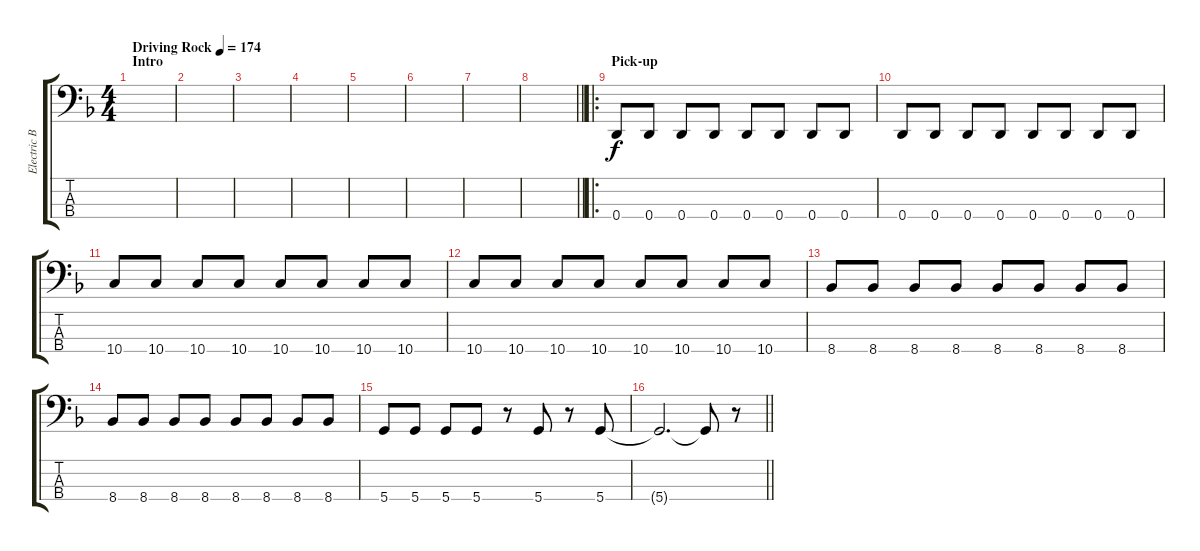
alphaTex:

\track ("Electric Bass" "Electric B") {instrument electricbasspick}
\staff {score tabs}
\tuning (G2 D2 A1 D1) {hide}
\ts (4 4)
\section ("" "Intro")
\tempo (174 "Driving Rock")
\clef f4
\ks dminor
|
|
|
|
|
|
|
\barLineRight lightlight
|
\ro
\section ("" "Pick-up")
0.4.8 0.4.8 0.4.8 0.4.8 0.4.8 0.4.8 0.4.8 0.4.8 |
0.4.8 0.4.8 0.4.8 0.4.8 0.4.8 0.4.8 0.4.8 0.4.8 |
10.4.8 10.4.8 10.4.8 10.4.8 10.4.8 10.4.8 10.4.8 10.4.8 |
10.4.8 10.4.8 10.4.8 10.4.8 10.4.8 10.4.8 10.4.8 10.4.8 |
8.4.8 8.4.8 8.4.8 8.4.8 8.4.8 8.4.8 8.4.8 8.4.8 |
8.4.8 8.4.8 8.4.8 8.4.8 8.4.8 8.4.8 8.4.8 8.4.8 |
5.4.8 5.4.8 5.4.8 5.4.8 r.8 5.4.8 r.8 5.4.8 |
\barLineRight lightlight
5.4{t}.2{d} 5.4{t}.8 r.8
